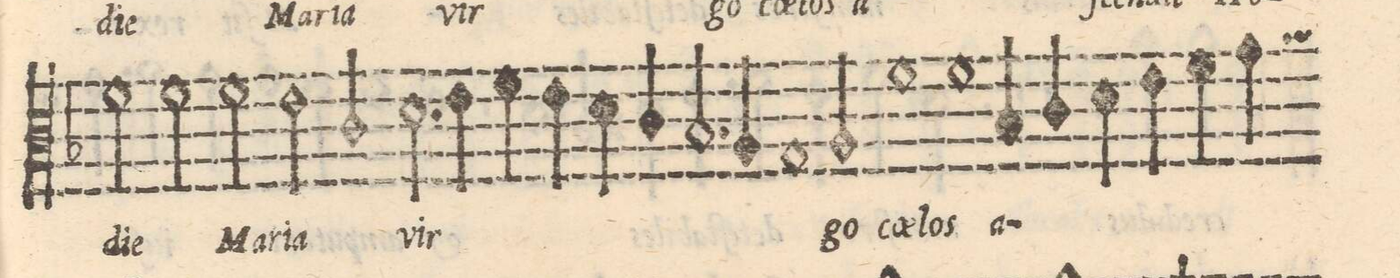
**kern	**text
*I"TENORE	*
*clefC3	*
*k[b-]	*
*met(C|)	*
*M2/2	*
*custos:f	*
=25-	=25-
2fny\	di-
=26-	=26-
2f\	-e
2f\	Ma-
=27-	=27-
2e\	-ri-
2c/	-a
=28-	=28-
2.d\	vir-
4e\	.
=29-	=29-
4f\	.
4e\	.
4d\	.
4c/	.
=30-	=30-
2.B-/	.
4A/	.
=31-	=31-
1G	.
=32-	=32-
2A/	go
1f\	cae-
=33-	=33-
1f\	los
=34-	=34-
4B-/	a-
4c/	.
=35-	=35-
4d\	.
4e\	.
4f\	.
4g\	.
*-	*-
